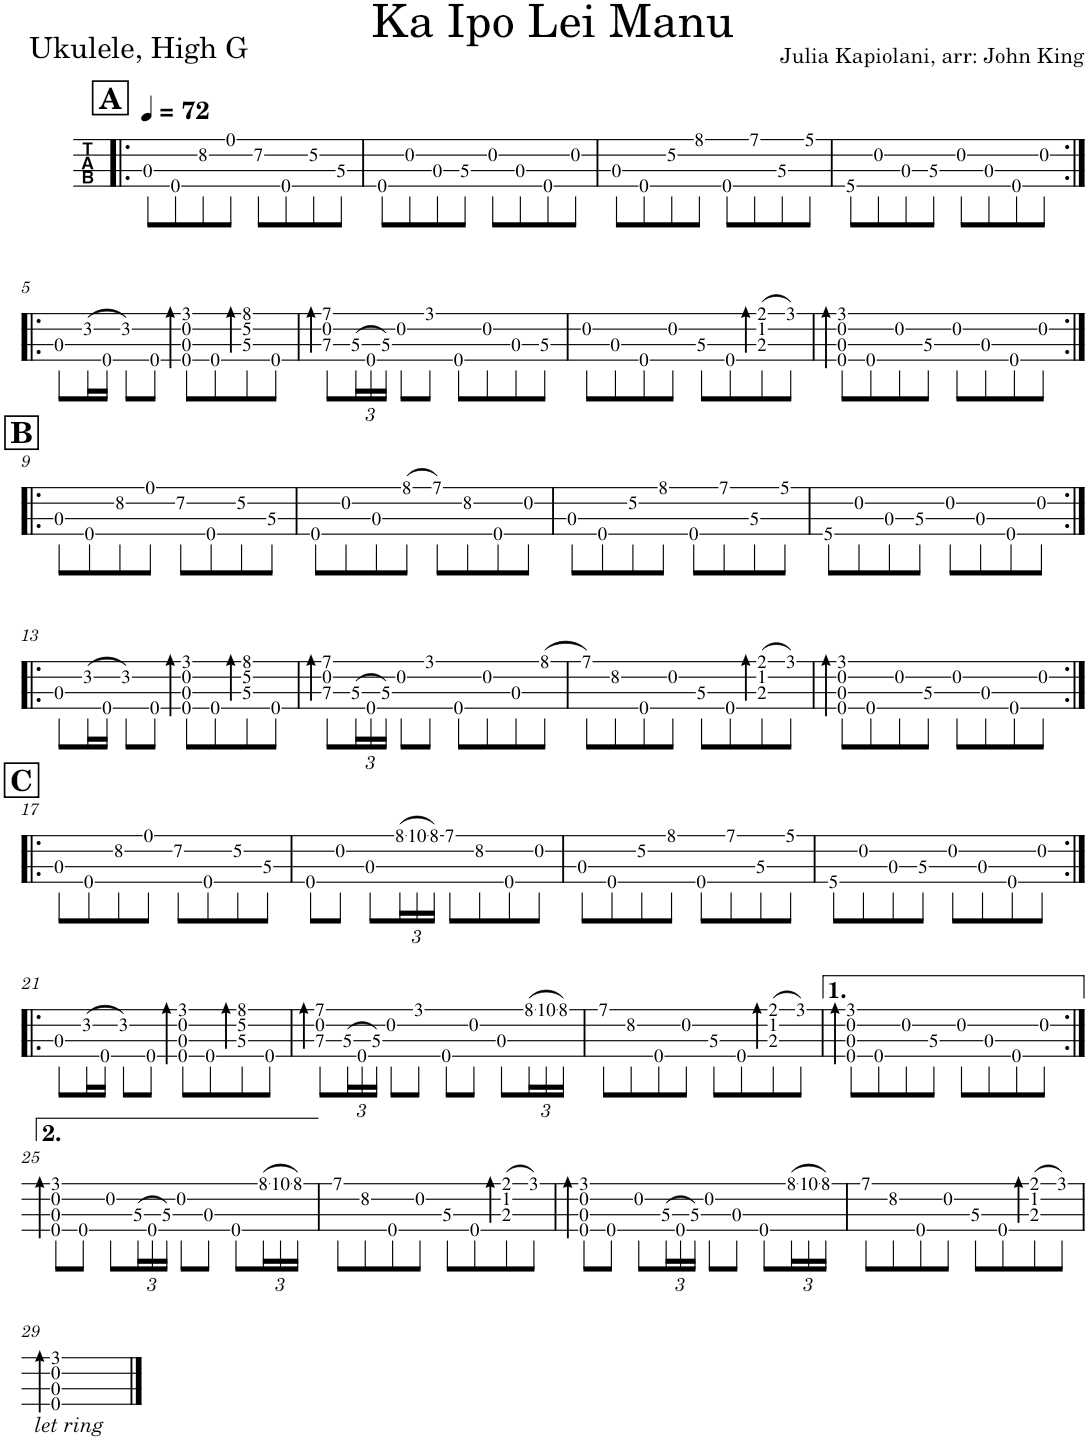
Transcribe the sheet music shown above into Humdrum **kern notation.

**kern
*part1
*staff1
*I"Ukulele
*I'Uk.
*stria4
*
*k[]
*M4/4
*MM72
!!LO:REH:place=s1:a:B:cj:fs=14:t=A
=1!|:
8c\L
8g\
8cc\
8a\J
8b\L
8g\
8a\
8f\J
=2
8g\L
8e\
8c\
8f\J
8e\L
8c\
8g\
8e\J
=3
8c\L
8g\
8a\
8ff\J
8g\L
8ee\
8f\
8dd\J
=4
8cc\L
8e\
8c\
8f\J
8e\L
8c\
8g\
8e\J
!!LO:LB:g=z
=5:|!|:
8c\L
(16g\L
16g\JJ
8g\L)
8g\J
8g\:: 8c\:: 8e\:: 8cc\::L
8g\
8f\:: 8a\:: 8ff\::
8g\J
=6
8g\:: 8e\:: 8ee\::L
*Xbrackettup
(24f\L
24g\
24f\JJ)
8e\L
8cc\J
8g\L
8e\
8c\
8f\J
=7
8e\L
8c\
8g\
8e\J
8f\L
8g\
(8d\:: 8f\:: 8b\::
8cc\J)
=8
8g\:: 8c\:: 8e\:: 8cc\::L
8g\
8e\
8f\J
8e\L
8c\
8g\
8e\J
!!LO:LB:g=z
!!LO:REH:place=s1:a:B:cj:fs=14:t=B
=9:|!|:
8c\L
8g\
8cc\
8a\J
8b\L
8g\
8a\
8f\J
=10
8g\L
8e\
8c\
(8ff\J
8ee\L)
8cc\
8g\
8e\J
=11
8c\L
8g\
8a\
8ff\J
8g\L
8ee\
8f\
8dd\J
=12
8cc\L
8e\
8c\
8f\J
8e\L
8c\
8g\
8e\J
!!LO:LB:g=z
=13:|!|:
8c\L
(16g\L
16g\JJ
8g\L)
8g\J
8g\:: 8c\:: 8e\:: 8cc\::L
8g\
8f\:: 8a\:: 8ff\::
8g\J
=14
8g\:: 8e\:: 8ee\::L
(24f\L
24g\
24f\JJ)
8e\L
8cc\J
8g\L
8e\
8c\
(8ff\J
=15
8ee\L)
8cc\
8g\
8e\J
8f\L
8g\
(8d\:: 8f\:: 8b\::
8cc\J)
=16
8g\:: 8c\:: 8e\:: 8cc\::L
8g\
8e\
8f\J
8e\L
8c\
8g\
8e\J
!!LO:LB:g=z
!!LO:REH:place=s1:a:B:cj:fs=14:t=C
=17:|!|:
8c\L
8g\
8cc\
8a\J
8b\L
8g\
8a\
8f\J
=18
8g\L
8e\J
8c\L
(24ff\L
24gg\
24ff\JJ)
8ee\L
8cc\
8g\
8e\J
=19
8c\L
8g\
8a\
8ff\J
8g\L
8ee\
8f\
8dd\J
=20
8cc\L
8e\
8c\
8f\J
8e\L
8c\
8g\
8e\J
!!LO:LB:g=z
=21:|!|:
8c\L
(16g\L
16g\JJ
8g\L)
8g\J
8g\:: 8c\:: 8e\:: 8cc\::L
8g\
8f\:: 8a\:: 8ff\::
8g\J
=22
8g\:: 8e\:: 8ee\::L
(24f\L
24g\
24f\JJ)
8e\L
8cc\J
8g\L
8e\J
8c\L
(24ff\L
24gg\
24ff\JJ)
=23
8ee\L
8cc\
8g\
8e\J
8f\L
8g\
(8d\:: 8f\:: 8b\::
8cc\J)
=24
8g\:: 8c\:: 8e\:: 8cc\::L
8g\
8e\
8f\J
8e\L
8c\
8g\
8e\J
!!LO:LB:g=z
=25:|!
8g\:: 8c\:: 8e\:: 8cc\::L
8g\J
8e\L
(24f\L
24g\
24f\JJ)
8e\L
8c\J
8g\L
(24ff\L
24gg\
24ff\JJ)
=26
8ee\L
8cc\
8g\
8e\J
8f\L
8g\
(8d\:: 8f\:: 8b\::
8cc\J)
=27
8g\:: 8c\:: 8e\:: 8cc\::L
8g\J
8e\L
(24f\L
24g\
24f\JJ)
8e\L
8c\J
8g\L
(24ff\L
24gg\
24ff\JJ)
=28
8ee\L
8cc\
8g\
8e\J
8f\L
8g\
(8d\:: 8f\:: 8b\::
8cc\J)
!!LO:LB:g=z
=29
!LO:TX:b:i:t=let ring
1g:: 1c:: 1e:: 1cc::
==
*-
